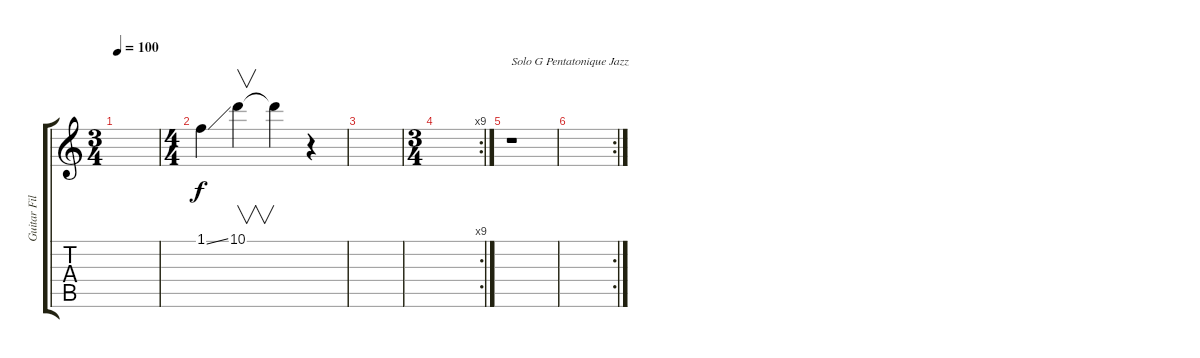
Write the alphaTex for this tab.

\track ("Guitar Fills" "Guitar Fil") {instrument overdrivenguitar}
\staff {score tabs}
\tuning (E4 B3 G3 D3 A2 E2) {hide}
\ts (3 4)
\tempo 100
\clef g2
\ks c
|
\ts (4 4)
1.1{ss}.4 10.1.4{v} 10.1{t}.4 r.4 |
|
\rc 9
\ts (3 4)
|
r.1{txt "Solo G Pentatonique Jazz"} |
\rc 2
